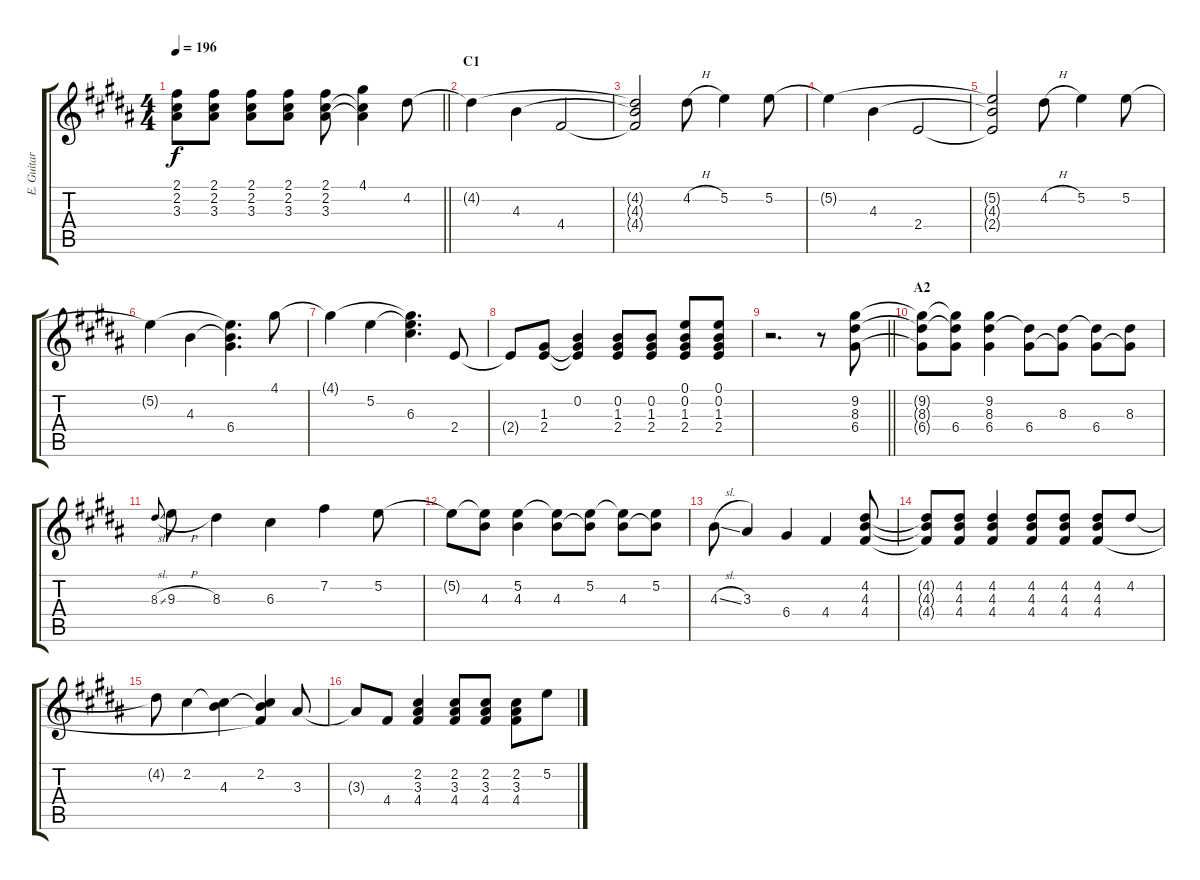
\track ("E. Guitar I" "E. Guitar ") {instrument distortionguitar}
\staff {score tabs}
\tuning (E4 B3 G3 D3 A2 E2) {hide}
\ts (4 4)
\tempo 196
\clef g2
\barLineRight lightlight
\ks b
(2.1{t} 2.2{t} 3.3{t}).8{dy f} (2.1 2.2 3.3).8 (2.1 2.2 3.3).8 (2.1 2.2 3.3).8 (2.1 2.2 3.3).8 (4.1 2.2{t} 3.3{t}).4 4.2.8 |
\section ("" "C1")
4.2{t}.4 4.3.4 4.4.2 |
(4.2{t} 4.3{t} 4.4{t}).2 4.2{h}.8 5.2.4 5.2.8 |
5.2{t}.4 4.3.4 2.4.2 |
(5.2{t} 4.3{t} 2.4{t}).2 4.2{h}.8 5.2.4 5.2.8 |
5.2{t}.4 4.3.4 (5.2{t} 4.3{t} 6.4).4{d} 4.1.8 |
4.1{t}.4 5.2.4 (4.1{t} 5.2{t} 6.3).4{d} 2.4.8 |
2.4{t}.8 (1.3 2.4).8 (0.2 1.3{t} 2.4{t}).4 (0.2 1.3 2.4).8 (0.2 1.3 2.4).8 (0.1 0.2 1.3 2.4).8 (0.1 0.2 1.3 2.4).8 |
\barLineRight lightlight
r.2{d} r.8 (9.2 8.3 6.4).8 |
\section ("" "A2")
(9.2{t} 8.3{t} 6.4{t}).8 (9.2{t} 8.3{t} 6.4).8 (9.2 8.3 6.4).4 (8.3{t} 6.4).8 (8.3 6.4{t}).8 (8.3{t} 6.4).8 (8.3 6.4{t}).8 |
8.3{sl}.8{gr onbeat} 9.3{h}.8 8.3.4 6.3.4 7.2.4 5.2.8 |
5.2{t}.8 (5.2{t} 4.3).8 (5.2 4.3).4 (5.2{t} 4.3).8 (5.2 4.3{t}).8 (5.2{t} 4.3).8 (5.2 4.3{t}).8 |
4.3{sl}.8 3.3.4 6.4.4 4.4.4 (4.2 4.3 4.4).8 |
(4.2{t} 4.3{t} 4.4{t}).8 (4.2 4.3 4.4).8 (4.2 4.3 4.4).4 (4.2 4.3 4.4).8 (4.2 4.3 4.4).8 (4.2 4.3 4.4).8 4.2.8 |
4.2{t}.8 2.2.4 (2.2{t} 4.3).4 (2.2 4.3{t} 4.4{t}).4 3.3.8 |
3.3{t}.8 4.4.8 (2.2 3.3 4.4).4 (2.2 3.3 4.4).8 (2.2 3.3 4.4).8 (2.2 3.3 4.4).8 5.2.8
